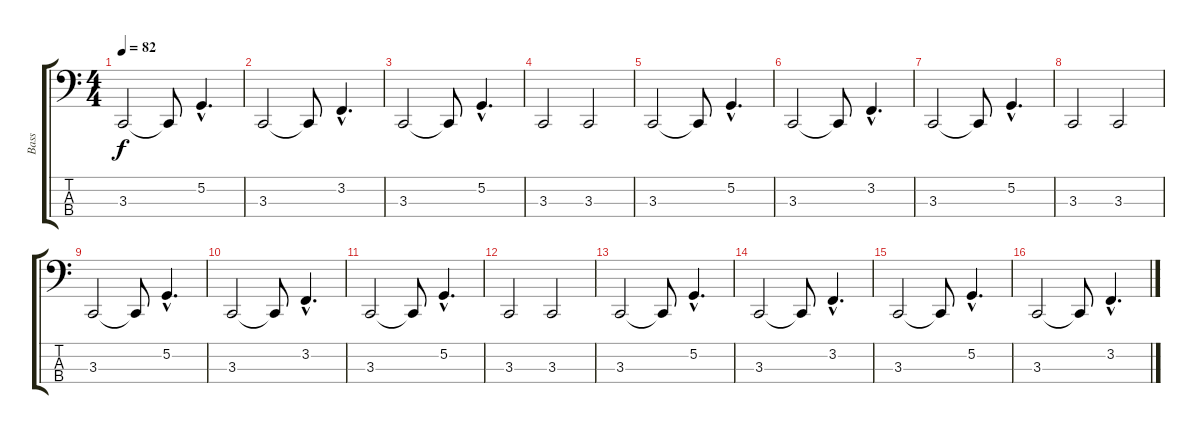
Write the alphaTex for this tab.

\track ("Bass" "Bass") {instrument synthvoice}
\staff {score tabs}
\tuning (G2 D2 A1 E1) {hide}
\ts (4 4)
\tempo 82
\clef f4
\ks c
3.3.2{dy f} 3.3{t}.8 5.2{hac}.4{d} |
3.3.2 3.3{t}.8 3.2{hac}.4{d} |
3.3.2 3.3{t}.8 5.2{hac}.4{d} |
3.3.2 3.3.2 |
3.3.2 3.3{t}.8 5.2{hac}.4{d} |
3.3.2 3.3{t}.8 3.2{hac}.4{d} |
3.3.2 3.3{t}.8 5.2{hac}.4{d} |
3.3.2 3.3.2 |
3.3.2 3.3{t}.8 5.2{hac}.4{d} |
3.3.2 3.3{t}.8 3.2{hac}.4{d} |
3.3.2 3.3{t}.8 5.2{hac}.4{d} |
3.3.2 3.3.2 |
3.3.2 3.3{t}.8 5.2{hac}.4{d} |
3.3.2 3.3{t}.8 3.2{hac}.4{d} |
3.3.2 3.3{t}.8 5.2{hac}.4{d} |
3.3.2 3.3{t}.8 3.2{hac}.4{d}
